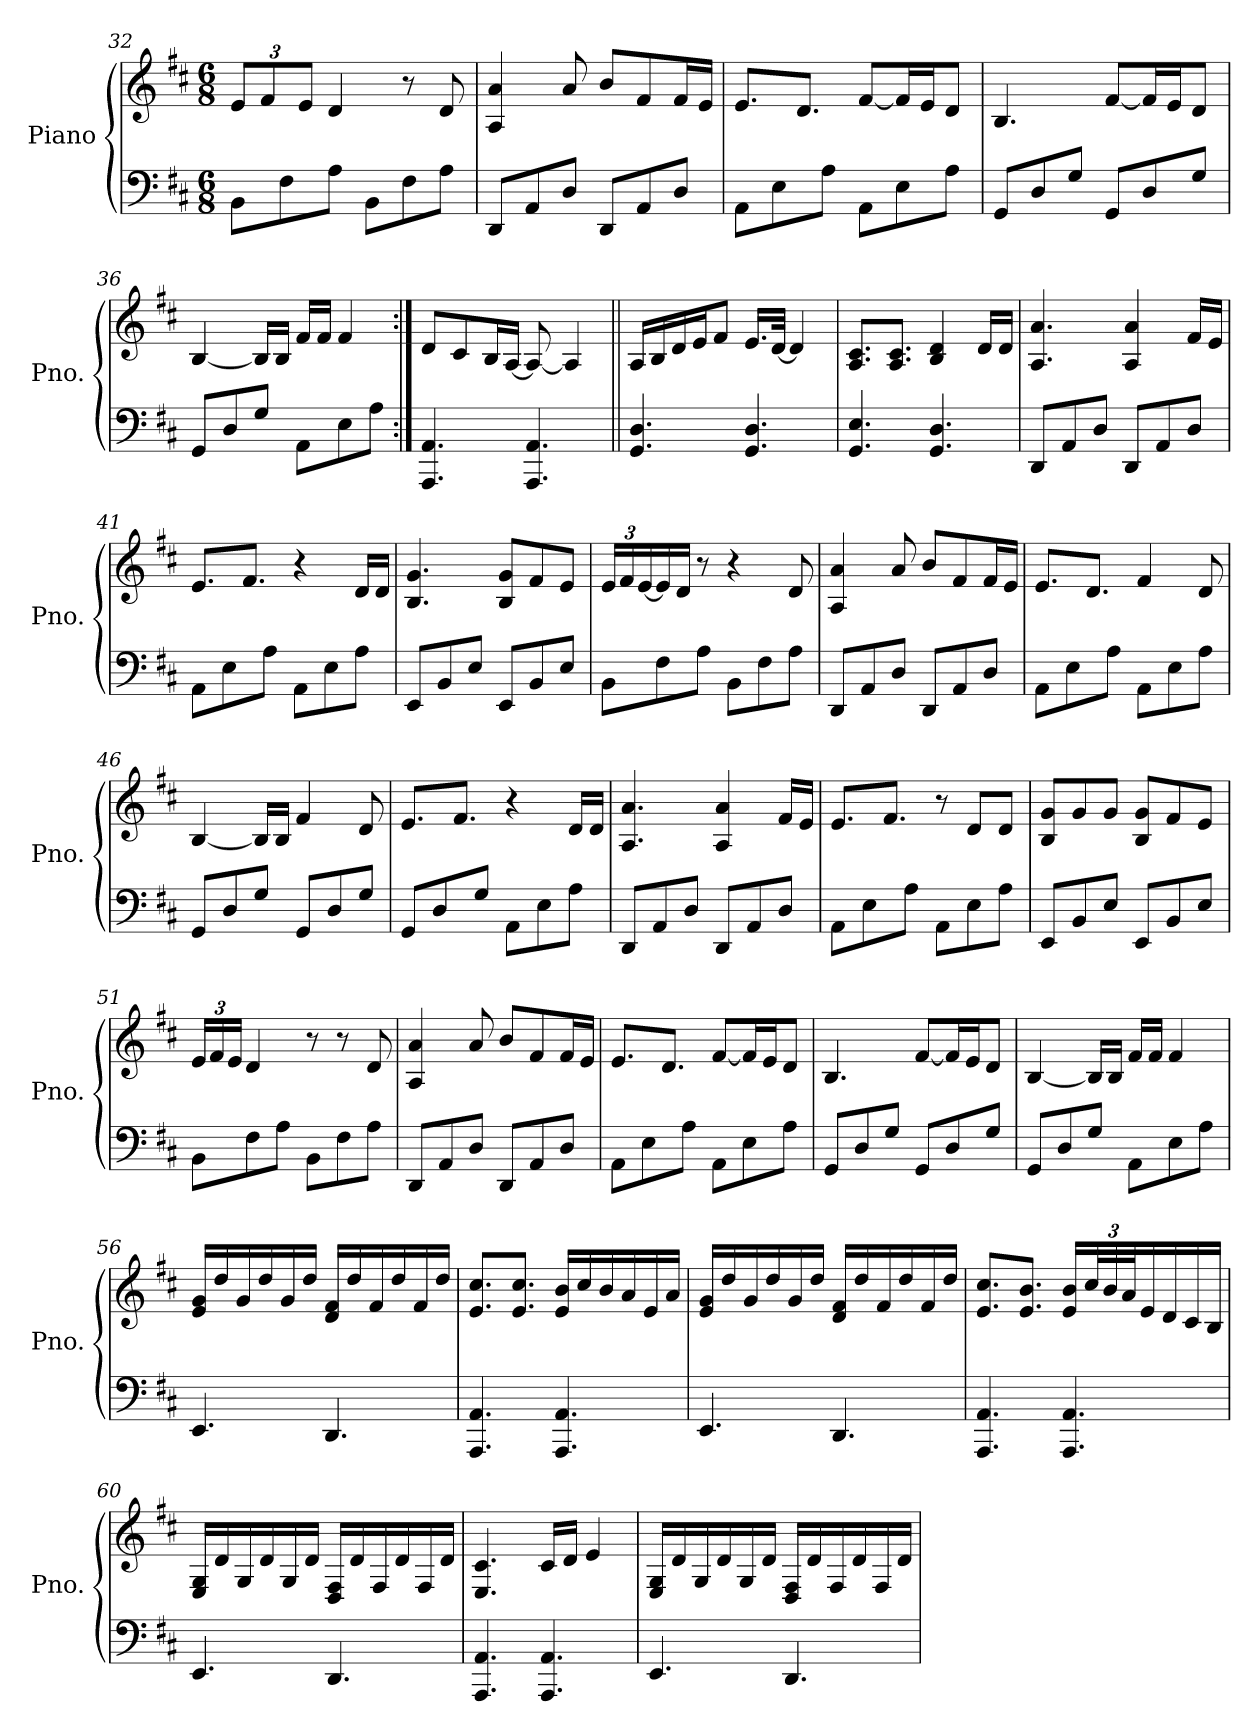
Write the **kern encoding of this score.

**kern	**kern
*part1	*part1
*staff2	*staff1
*I"Piano	*
*I'Pno.	*
!!LO:LB:g=z
*clefF4	*clefG2
*k[f#c#]	*k[f#c#]
*M6/8	*M6/8
*	*Xbrackettup
=32	=32
8BB\L	12e/L
.	12f#/
8F#\	.
.	12e/J
8A\J	4d/
8BB\L	.
8F#\	8r
8A\J	8d/
=33	=33
8DD/L	4A/ 4a/
8AA/	.
8D/J	8a/
8DD/L	8b/L
8AA/	8f#/
8D/J	16f#/L
.	16e/JJ
=34	=34
8AA\L	8.e/L
8E\	.
.	8.d/J
8A\J	.
8AA\L	[8f#/L
8E\	16f#/L]
.	16e/J
8A\J	8d/J
=35	=35
8GG/L	4.B/
8D/	.
8G/J	.
8GG/L	[8f#/L
8D/	16f#/L]
.	16e/J
8G/J	8d/J
=36	=36
8GG/L	[4B/
8D/	.
8G/J	16B/LL]
.	16B/JJ
8AA\L	16f#/LL
.	16f#/JJ
8E\	4f#/
8A\J	.
!!LO:LB:g=z
=37:|!	=37:|!
4.AAA/ 4.AA/	8d/L
.	8c#/
.	16B/L
.	[16A/JJ
4.AAA/ 4.AA/	8A/_
.	4A/]
=38||	=38||
4.GG/ 4.D/	16A/LL
.	16B/
.	16d/
.	16e/J
.	8f#/J
4.GG/ 4.D/	16.e/LL
.	[32d/JJk
.	4d/]
=39	=39
4.GG/ 4.E/	8.A/ 8.c#/L
.	8.A/ 8.c#/J
4.GG/ 4.D/	4B/ 4d/
.	16d/LL
.	16d/JJ
=40	=40
8DD/L	4.A/ 4.a/
8AA/	.
8D/J	.
8DD/L	4A/ 4a/
8AA/	.
8D/J	16f#/LL
.	16e/JJ
=41	=41
8AA\L	8.e/L
8E\	.
.	8.f#/J
8A\J	.
8AA\L	4r
8E\	.
8A\J	16d/LL
.	16d/JJ
!!LO:LB:g=z
=42	=42
8EE/L	4.B/ 4.g/
8BB/	.
8E/J	.
8EE/L	8B/ 8g/L
8BB/	8f#/
8E/J	8e/J
=43	=43
8BB\L	24e/LL
.	24f#/
.	[24e/
8F#\	16e/]
.	16d/JJ
8A\J	8r
8BB\L	4r
8F#\	.
8A\J	8d/
=44	=44
8DD/L	4A/ 4a/
8AA/	.
8D/J	8a/
8DD/L	8b/L
8AA/	8f#/
8D/J	16f#/L
.	16e/JJ
=45	=45
8AA\L	8.e/L
8E\	.
.	8.d/J
8A\J	.
8AA\L	4f#/
8E\	.
8A\J	8d/
=46	=46
8GG/L	[4B/
8D/	.
8G/J	16B/LL]
.	16B/JJ
8GG/L	4f#/
8D/	.
8G/J	8d/
!!LO:LB:g=z
=47	=47
8GG/L	8.e/L
8D/	.
.	8.f#/J
8G/J	.
8AA\L	4r
8E\	.
8A\J	16d/LL
.	16d/JJ
=48	=48
8DD/L	4.A/ 4.a/
8AA/	.
8D/J	.
8DD/L	4A/ 4a/
8AA/	.
8D/J	16f#/LL
.	16e/JJ
=49	=49
8AA\L	8.e/L
8E\	.
.	8.f#/J
8A\J	.
8AA\L	8r
8E\	8d/L
8A\J	8d/J
=50	=50
8EE/L	8B/ 8g/L
8BB/	8g/
8E/J	8g/J
8EE/L	8B/ 8g/L
8BB/	8f#/
8E/J	8e/J
=51	=51
8BB\L	24e/LL
.	24f#/
.	24e/JJ
8F#\	4d/
8A\J	.
8BB\L	8r
8F#\	8r
8A\J	8d/
=52	=52
8DD/L	4A/ 4a/
8AA/	.
8D/J	8a/
8DD/L	8b/L
8AA/	8f#/
8D/J	16f#/L
.	16e/JJ
!!LO:PB:g=z
=53	=53
8AA\L	8.e/L
8E\	.
.	8.d/J
8A\J	.
8AA\L	[8f#/L
8E\	16f#/L]
.	16e/J
8A\J	8d/J
=54	=54
8GG/L	4.B/
8D/	.
8G/J	.
8GG/L	[8f#/L
8D/	16f#/L]
.	16e/J
8G/J	8d/J
=55	=55
8GG/L	[4B/
8D/	.
8G/J	16B/LL]
.	16B/JJ
8AA\L	16f#/LL
.	16f#/JJ
8E\	4f#/
8A\J	.
=56	=56
4.EE/	16e/ 16g/LL
.	16dd/
.	16g/
.	16dd/
.	16g/
.	16dd/JJ
4.DD/	16d/ 16f#/LL
.	16dd/
.	16f#/
.	16dd/
.	16f#/
.	16dd/JJ
=57	=57
4.AAA/ 4.AA/	8.e/ 8.cc#/L
.	8.e/ 8.cc#/J
4.AAA/ 4.AA/	16e/ 16b/LL
.	16cc#/
.	16b/
.	16a/
.	16e/
.	16a/JJ
!!LO:LB:g=z
=58	=58
4.EE/	16e/ 16g/LL
.	16dd/
.	16g/
.	16dd/
.	16g/
.	16dd/JJ
4.DD/	16d/ 16f#/LL
.	16dd/
.	16f#/
.	16dd/
.	16f#/
.	16dd/JJ
=59	=59
4.AAA/ 4.AA/	8.e/ 8.cc#/L
.	8.e/ 8.b/J
4.AAA/ 4.AA/	16e/ 16b/LL
.	48cc#/L
.	48b/
.	48a/J
.	16e/
.	16d/
.	16c#/
.	16B/JJ
=60	=60
4.EE/	16E/ 16G/LL
.	16d/
.	16G/
.	16d/
.	16G/
.	16d/JJ
4.DD/	16D/ 16F#/LL
.	16d/
.	16F#/
.	16d/
.	16F#/
.	16d/JJ
=61	=61
4.AAA/ 4.AA/	4.E/ 4.c#/
4.AAA/ 4.AA/	16c#/LL
.	16d/JJ
.	4e/
!!LO:LB:g=z
=62	=62
4.EE/	16E/ 16G/LL
.	16d/
.	16G/
.	16d/
.	16G/
.	16d/JJ
4.DD/	16D/ 16F#/LL
.	16d/
.	16F#/
.	16d/
.	16F#/
.	16d/JJ
=	=
*-	*-
